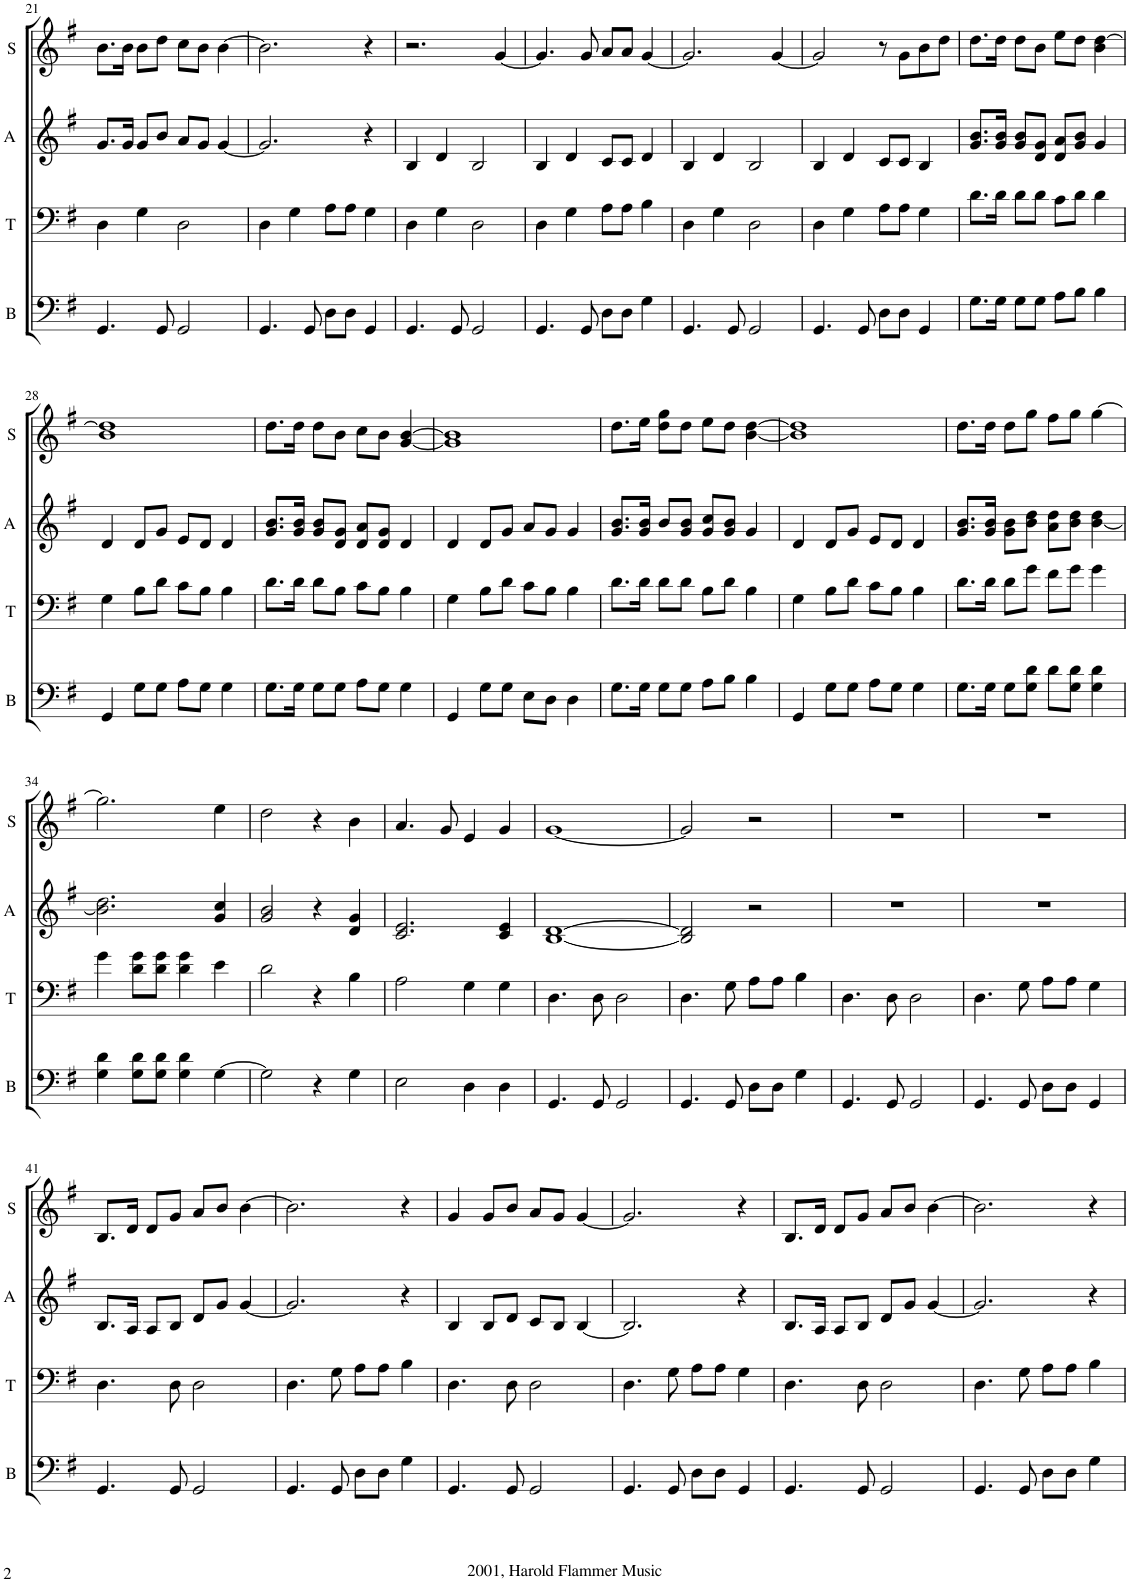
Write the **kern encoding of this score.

**kern	**kern	**kern	**kern
*part4	*part3	*part2	*part1
*staff4	*staff3	*staff2	*staff1
*I"Bass	*I"Tenor	*I"Alto	*I"Soprano
*I'B	*I'T	*I'A	*I'S
!!LO:PB:g=z
*clefF4	*clefF4	*clefG2	*clefG2
*k[f#]	*k[f#]	*k[f#]	*k[f#]
*M4/4	*M4/4	*M4/4	*M4/4
=21	=21	=21	=21
4.GG/	4D\	8.g/L	8.b\L
.	.	16g/Jk	16b\Jk
.	4G\	8g/L	8b\L
8GG/	.	8b/J	8dd\J
2GG/	2D\	8a/L	8cc\L
.	.	8g/J	8b\J
.	.	[4g/	[4b\
=22	=22	=22	=22
4.GG/	4D\	2.g/]	2.b\]
.	4G\	.	.
8GG/	.	.	.
8D\L	8A\L	.	.
8D\J	8A\J	.	.
4GG/	4G\	4r	4r
=23	=23	=23	=23
4.GG/	4D\	4B/	2.r
.	4G\	4d/	.
8GG/	.	.	.
2GG/	2D\	2B/	.
.	.	.	[4g/
=24	=24	=24	=24
4.GG/	4D\	4B/	4.g/]
.	4G\	4d/	.
8GG/	.	.	8g/
8D\L	8A\L	8c/L	8a/L
8D\J	8A\J	8c/J	8a/J
4G\	4B\	4d/	[4g/
=25	=25	=25	=25
4.GG/	4D\	4B/	2.g/]
.	4G\	4d/	.
8GG/	.	.	.
2GG/	2D\	2B/	.
.	.	.	[4g/
=26	=26	=26	=26
4.GG/	4D\	4B/	2g/]
.	4G\	4d/	.
8GG/	.	.	.
8D\L	8A\L	8c/L	8r
8D\J	8A\J	8c/J	8g\L
4GG/	4G\	4B/	8b\
.	.	.	8dd\J
=27	=27	=27	=27
8.G\L	8.d\L	8.g/ 8.b/L	8.dd\L
16G\Jk	16d\Jk	16g/ 16b/Jk	16dd\Jk
8G\L	8d\L	8g/ 8b/L	8dd\L
8G\J	8d\J	8d/ 8g/J	8b\J
8A\L	8c\L	8d/ 8a/L	8ee\L
8B\J	8d\J	8g/ 8b/J	8dd\J
4B\	4d\	4g/	4b\ [4dd\
!!LO:LB:g=z
=28	=28	=28	=28
4GG/	4G\	4d/	1b 1dd]
8G\L	8B\L	8d/L	.
8G\J	8d\J	8g/J	.
8A\L	8c\L	8e/L	.
8G\J	8B\J	8d/J	.
4G\	4B\	4d/	.
=29	=29	=29	=29
8.G\L	8.d\L	8.g/ 8.b/L	8.dd\L
16G\Jk	16d\Jk	16g/ 16b/Jk	16dd\Jk
8G\L	8d\L	8g/ 8b/L	8dd\L
8G\J	8B\J	8d/ 8g/J	8b\J
8A\L	8c\L	8d/ 8a/L	8cc\L
8G\J	8B\J	8d/ 8g/J	8b\J
4G\	4B\	4d/	[4g/ [4b/
=30	=30	=30	=30
4GG/	4G\	4d/	1g] 1b]
8G\L	8B\L	8d/L	.
8G\J	8d\J	8g/J	.
8E\L	8c\L	8a/L	.
8D\J	8B\J	8g/J	.
4D\	4B\	4g/	.
=31	=31	=31	=31
8.G\L	8.d\L	8.g/ 8.b/L	8.dd\L
16G\Jk	16d\Jk	16g/ 16b/Jk	16ee\Jk
8G\L	8d\L	8b/L	8dd\ 8gg\L
8G\J	8d\J	8g/ 8b/J	8dd\J
8A\L	8B\L	8g/ 8cc/L	8ee\L
8B\J	8d\J	8g/ 8b/J	8dd\J
4B\	4B\	4g/	[4b\ [4dd\
=32	=32	=32	=32
4GG/	4G\	4d/	1b] 1dd]
8G\L	8B\L	8d/L	.
8G\J	8d\J	8g/J	.
8A\L	8c\L	8e/L	.
8G\J	8B\J	8d/J	.
4G\	4B\	4d/	.
=33	=33	=33	=33
8.G\L	8.d\L	8.g/ 8.b/L	8.dd\L
16G\Jk	16d\Jk	16g/ 16b/Jk	16dd\Jk
8G\L	8d\L	8g\ 8b\L	8dd\L
8G\ 8d\J	8g\J	8b\ 8dd\J	8gg\J
8d\L	8f#\L	8a\ 8dd\L	8ff#\L
8G\ 8d\J	8g\J	8b\ 8dd\J	8gg\J
4G\ 4d\	4g\	[4b\ 4dd\	[4gg\
!!LO:LB:g=z
=34	=34	=34	=34
4G\ 4d\	4g\	2.b\] 2.dd\	2.gg\]
8G\ 8d\L	8d\ 8g\L	.	.
8G\ 8d\J	8d\ 8g\J	.	.
4G\ 4d\	4d\ 4g\	.	.
[4G\	4e\	4g/ 4cc/	4ee\
=35	=35	=35	=35
2G\]	2d\	2g/ 2b/	2dd\
4r	4r	4r	4r
4G\	4B\	4d/ 4g/	4b\
=36	=36	=36	=36
2E\	2A\	2.c/ 2.e/	4.a/
.	.	.	8g/
4D\	4G\	.	4e/
4D\	4G\	4c/ 4e/	4g/
=37	=37	=37	=37
4.GG/	4.D\	[1B [1d	[1g
8GG/	8D\	.	.
2GG/	2D\	.	.
=38	=38	=38	=38
4.GG/	4.D\	2B/] 2d/]	2g/]
8GG/	8G\	.	.
8D\L	8A\L	2r	2r
8D\J	8A\J	.	.
4G\	4B\	.	.
=39	=39	=39	=39
4.GG/	4.D\	1r	1r
8GG/	8D\	.	.
2GG/	2D\	.	.
=40	=40	=40	=40
4.GG/	4.D\	1r	1r
8GG/	8G\	.	.
8D\L	8A\L	.	.
8D\J	8A\J	.	.
4GG/	4G\	.	.
!!LO:LB:g=z
=41	=41	=41	=41
4.GG/	4.D\	8.B/L	8.B/L
.	.	16A/Jk	16d/Jk
.	.	8A/L	8d/L
8GG/	8D\	8B/J	8g/J
2GG/	2D\	8d/L	8a/L
.	.	8g/J	8b/J
.	.	[4g/	[4b\
=42	=42	=42	=42
4.GG/	4.D\	2.g/]	2.b\]
8GG/	8G\	.	.
8D\L	8A\L	.	.
8D\J	8A\J	.	.
4G\	4B\	4r	4r
=43	=43	=43	=43
4.GG/	4.D\	4B/	4g/
.	.	8B/L	8g/L
8GG/	8D\	8d/J	8b/J
2GG/	2D\	8c/L	8a/L
.	.	8B/J	8g/J
.	.	[4B/	[4g/
=44	=44	=44	=44
4.GG/	4.D\	2.B/]	2.g/]
8GG/	8G\	.	.
8D\L	8A\L	.	.
8D\J	8A\J	.	.
4GG/	4G\	4r	4r
=45	=45	=45	=45
4.GG/	4.D\	8.B/L	8.B/L
.	.	16A/Jk	16d/Jk
.	.	8A/L	8d/L
8GG/	8D\	8B/J	8g/J
2GG/	2D\	8d/L	8a/L
.	.	8g/J	8b/J
.	.	[4g/	[4b\
=46	=46	=46	=46
4.GG/	4.D\	2.g/]	2.b\]
8GG/	8G\	.	.
8D\L	8A\L	.	.
8D\J	8A\J	.	.
4G\	4B\	4r	4r
=	=	=	=
*-	*-	*-	*-
